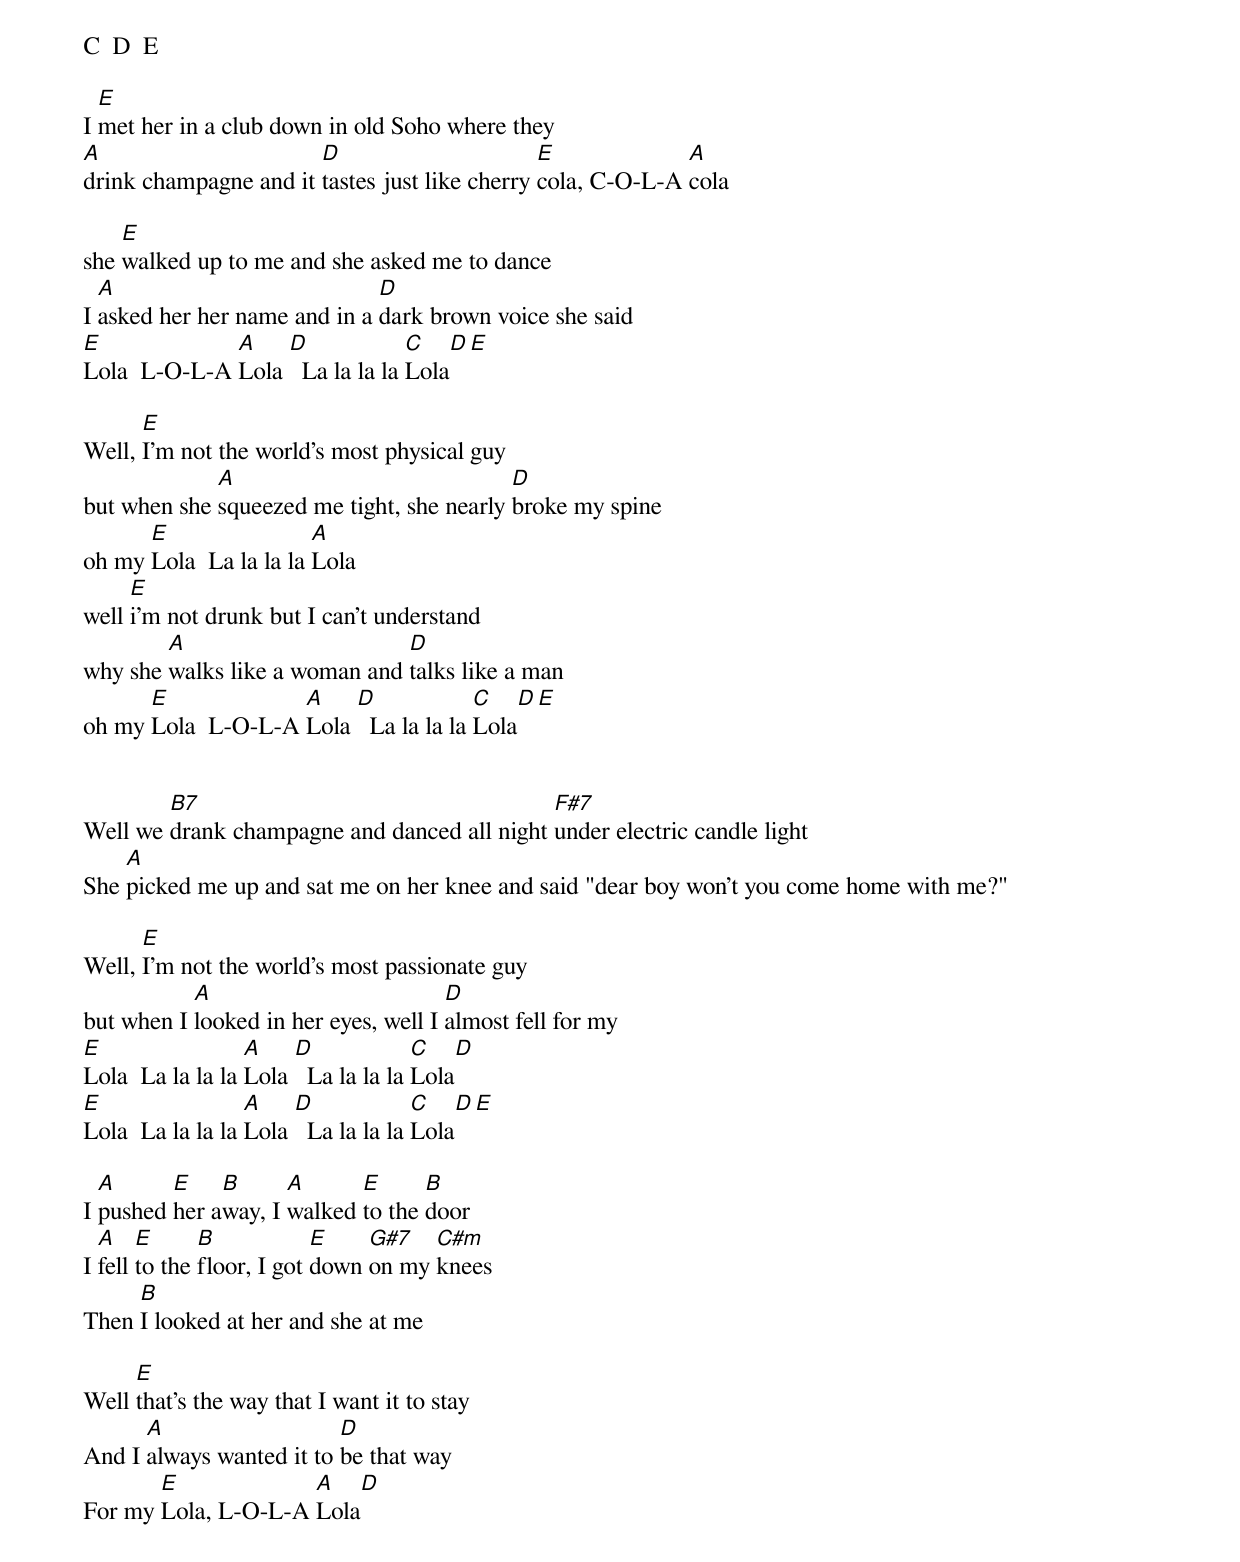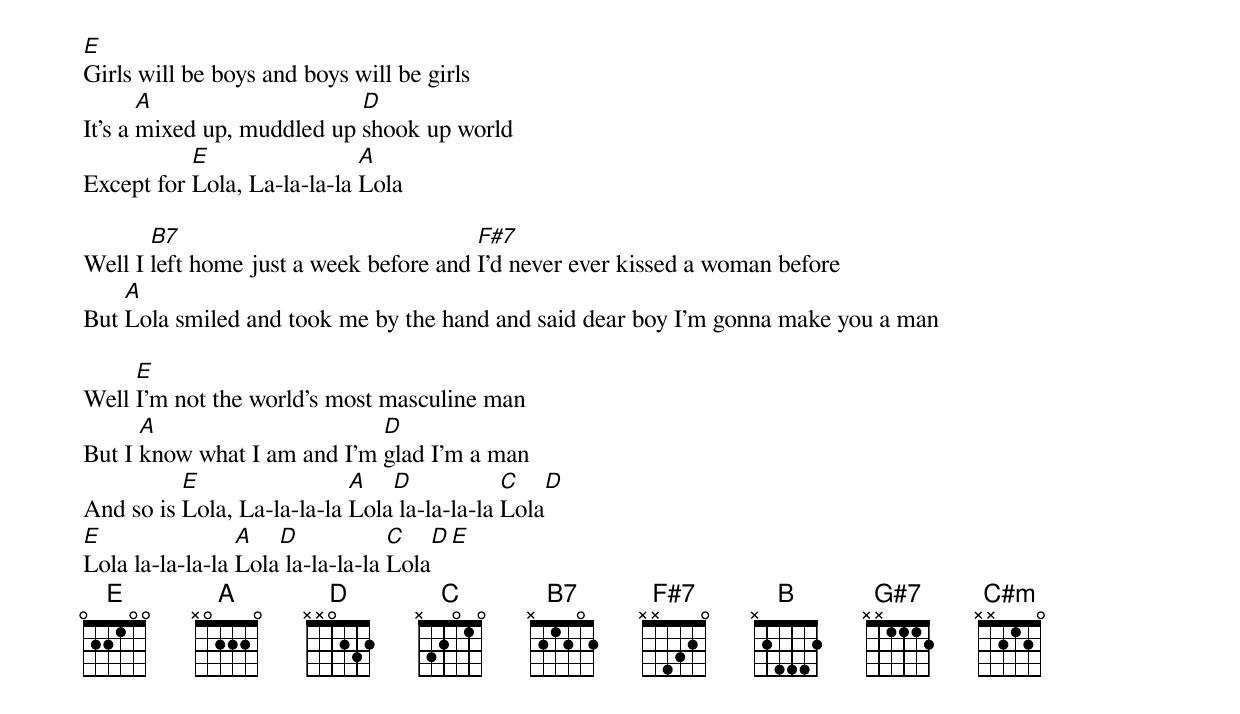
C  D  E

  E
I met her in a club down in old Soho where they
A                      D                       E             A
drink champagne and it tastes just like cherry cola, C-O-L-A cola

    E
she walked up to me and she asked me to dance
  A                           D
I asked her her name and in a dark brown voice she said
E             A    D             C      D  E
Lola  L-O-L-A Lola   La la la la Lola

      E
Well, I'm not the world's most physical guy
             A                             D
but when she squeezed me tight, she nearly broke my spine
      E                 A
oh my Lola  La la la la Lola
     E
well i'm not drunk but I can't understand
        A                      D
why she walks like a woman and talks like a man
      E             A    D             C      D  E
oh my Lola  L-O-L-A Lola   La la la la Lola


        B7                                   F#7
Well we drank champagne and danced all night under electric candle light
    A
She picked me up and sat me on her knee and said "dear boy won't you come home with me?"

      E
Well, I'm not the world's most passionate guy
           A                          D
but when I looked in her eyes, well I almost fell for my
E                 A    D             C      D
Lola  La la la la Lola   La la la la Lola
E                 A    D             C     D E
Lola  La la la la Lola   La la la la Lola

  A      E    B      A      E      B
I pushed her away, I walked to the door
  A    E      B            E    G#7   C#m
I fell to the floor, I got down on my knees
     B
Then I looked at her and she at me

     E
Well that's the way that I want it to stay
      A                   D
And I always wanted it to be that way
       E             A     D
For my Lola, L-O-L-A Lola
E
Girls will be boys and boys will be girls
       A                    D
It's a mixed up, muddled up shook up world
           E                 A
Except for Lola, La-la-la-la Lola

       B7                               F#7
Well I left home just a week before and I'd never ever kissed a woman before
    A
But Lola smiled and took me by the hand and said dear boy I'm gonna make you a man

     E
Well I'm not the world's most masculine man
      A                      D
But I know what I am and I'm glad I'm a man
          E                 A   D            C     D
And so is Lola, La-la-la-la Lola la-la-la-la Lola
E                A   D            C     D  E
Lola la-la-la-la Lola la-la-la-la Lola
